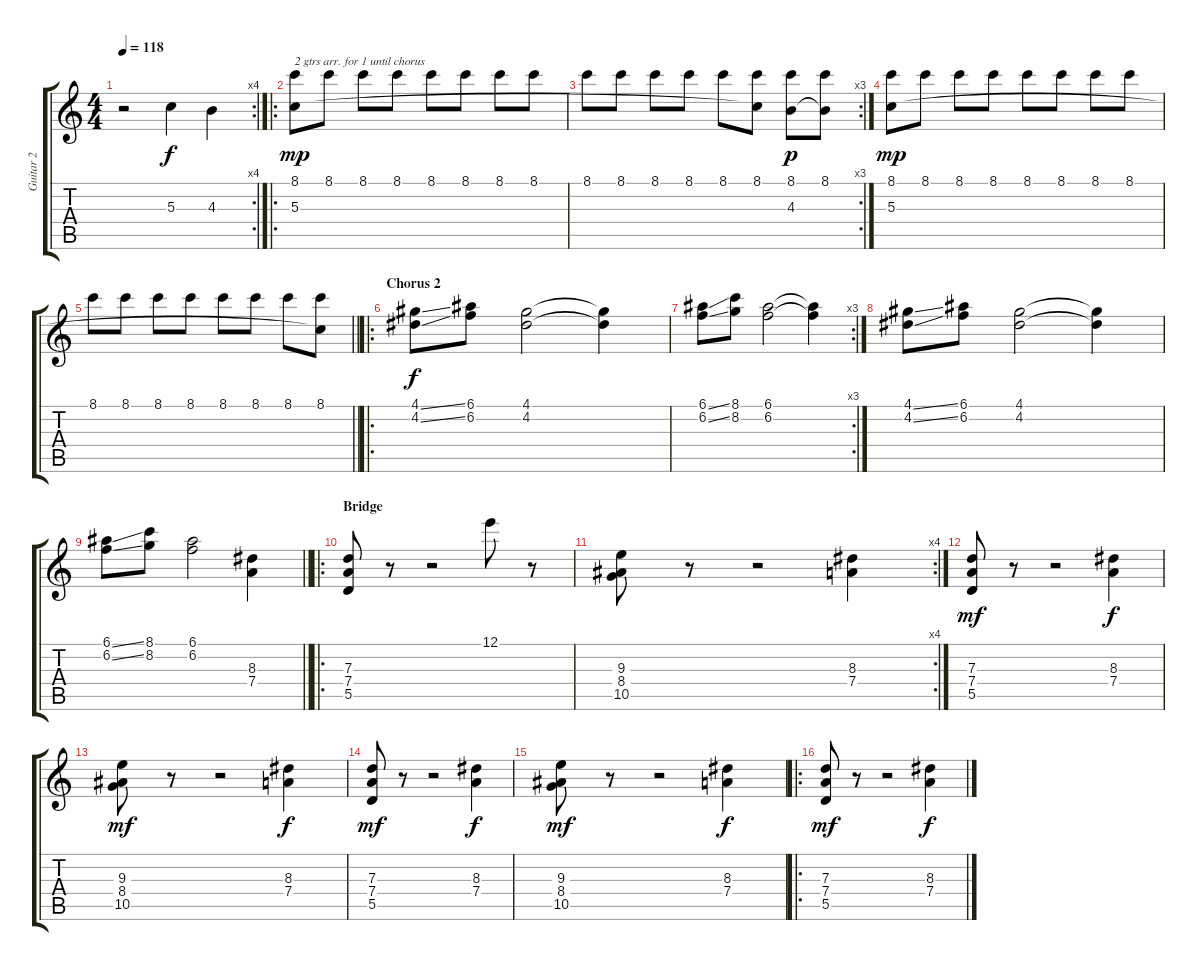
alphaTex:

\track ("Guitar 2" "Guitar 2") {instrument electricguitarclean}
\staff {score tabs}
\tuning (E4 B3 G3 D3 A2 E2) {hide}
\rc 4
\ts (4 4)
\tempo 118
\clef g2
\ks c
r.2{dy f} 5.3{t}.4 4.3.4 |
\ro
(8.1 5.3).8{txt "2 gtrs arr. for 1 until chorus" dy mp} 8.1.8 8.1.8 8.1.8 8.1.8 8.1.8 8.1.8 8.1.8 |
\rc 3
8.1.8 8.1.8 8.1.8 8.1.8 8.1.8 (8.1 5.3{t}).8 (8.1 4.3).8{dy p} (8.1 4.3{t}).8 |
(8.1 5.3).8{dy mp} 8.1.8 8.1.8 8.1.8 8.1.8 8.1.8 8.1.8 8.1.8 |
\barLineRight lightlight
8.1.8 8.1.8 8.1.8 8.1.8 8.1.8 8.1.8 8.1.8 (8.1 5.3{t}).8 |
\ro
\section ("" "Chorus 2")
(4.1{ss} 4.2{ss}).8{dy f} (6.1 6.2).8 (4.1 4.2).2 (4.1{t} 4.2{t}).4 |
\rc 3
(6.1{ss} 6.2{ss}).8 (8.1 8.2).8 (6.1 6.2).2 (6.1{t} 6.2{t}).4 |
(4.1{ss} 4.2{ss}).8 (6.1 6.2).8 (4.1 4.2).2 (4.1{t} 4.2{t}).4 |
\barLineRight lightlight
(6.1{ss} 6.2{ss}).8 (8.1 8.2).8 (6.1 6.2).2 (8.3 7.4).4 |
\ro
\section ("" "Bridge")
(7.3 7.4 5.5).8 r.8 r.2 12.1.8 r.8 |
\rc 4
(9.3 8.4 10.5).8 r.8 r.2 (8.3 7.4).4 |
(7.3 7.4 5.5).8{dy mf} r.8 r.2 (8.3 7.4).4{dy f} |
(9.3 8.4 10.5).8{dy mf} r.8 r.2 (8.3 7.4).4{dy f} |
(7.3 7.4 5.5).8{dy mf} r.8 r.2 (8.3 7.4).4{dy f} |
(9.3 8.4 10.5).8{dy mf} r.8 r.2 (8.3 7.4).4{dy f} |
\ro
(7.3 7.4 5.5).8{dy mf} r.8 r.2 (8.3 7.4).4{dy f}
